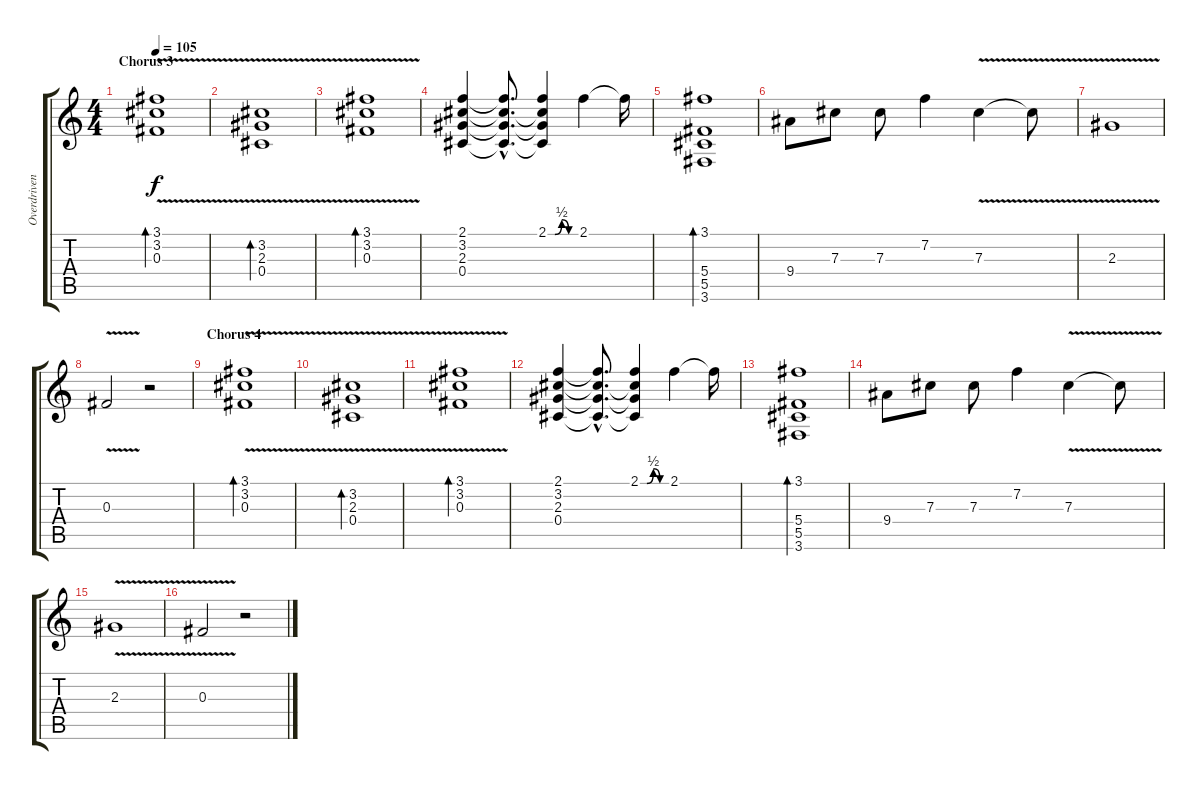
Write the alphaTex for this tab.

\track ("Overdriven guitar" "Overdriven") {instrument overdrivenguitar}
\staff {score tabs}
\tuning (Eb4 Bb3 Gb3 Db3 Ab2 Eb2) {hide}
\ts (4 4)
\section ("" "Chorus 3")
\tempo 105
\clef g2
\ks c
(3.1{v} 3.2{v} 0.3{v}).1{bd 480 dy f volume 10} |
(3.2{v} 2.3{v} 0.4{v}).1{bd 480} |
(3.1{v} 3.2{v} 0.3{v}).1{bd 480} |
(2.1 3.2 2.3 0.4).4 (2.1{hac t} 3.2{hac t} 2.3{hac t} 0.4{hac t}).8{d} (2.1{be (custom 0 0 15 0 30 2 45 0 60 0)} 3.2{t} 2.3{t} 0.4{t}).4 2.1.4 2.1{t}.16 |
(3.1 5.4 5.5 3.6).1{bd 120} |
9.4.8 7.3.8 7.3.8 7.2.4 7.3{v}.4 7.3{t}.8 |
2.3{v}.1 |
0.3{v}.2 r.2 |
\section ("" "Chorus 4")
(3.1{v} 3.2{v} 0.3{v}).1{bd 480 volume 10} |
(3.2{v} 2.3{v} 0.4{v}).1{bd 480} |
(3.1{v} 3.2{v} 0.3{v}).1{bd 480} |
(2.1 3.2 2.3 0.4).4 (2.1{hac t} 3.2{hac t} 2.3{hac t} 0.4{hac t}).8{d} (2.1{be (custom 0 0 15 0 30 2 45 0 60 0)} 3.2{t} 2.3{t} 0.4{t}).4 2.1.4 2.1{t}.16 |
(3.1 5.4 5.5 3.6).1{bd 120} |
9.4.8 7.3.8 7.3.8 7.2.4 7.3{v}.4 7.3{t}.8 |
2.3{v}.1 |
0.3{v}.2 r.2
